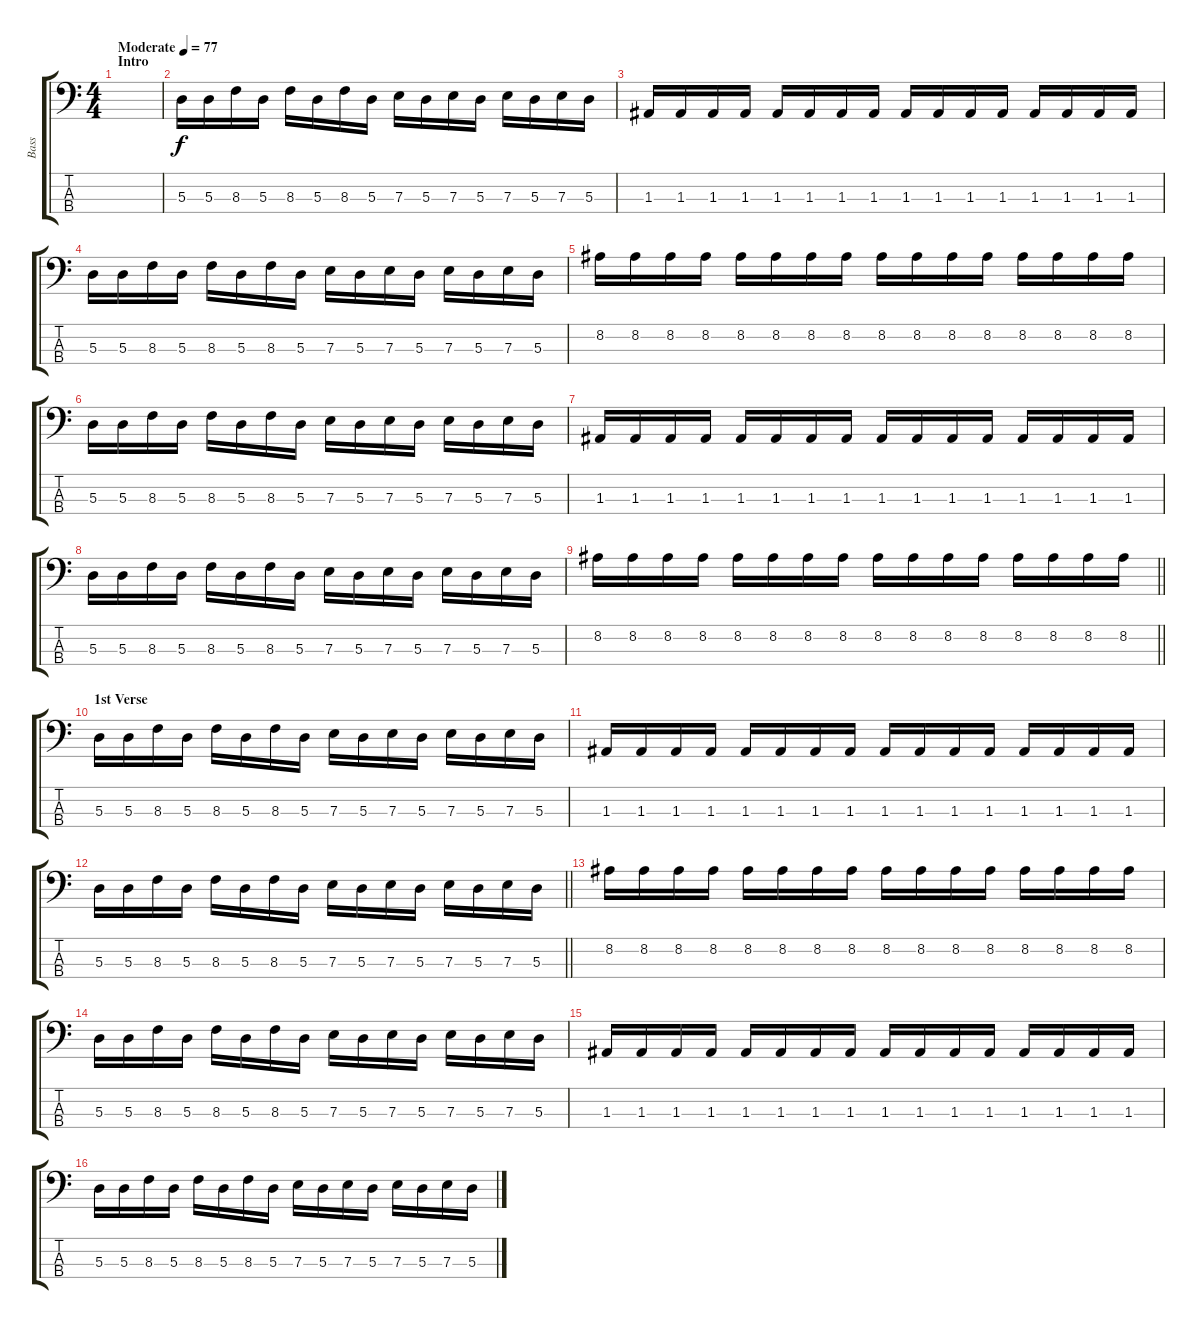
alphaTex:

\track ("Bass" "Bass") {instrument electricbassfinger}
\staff {score tabs}
\tuning (G2 D2 A1 D1) {hide}
\ts (4 4)
\section ("" "Intro")
\tempo (77 "Moderate")
\clef f4
\ks c
|
5.3.16 5.3.16 8.3.16 5.3.16 8.3.16 5.3.16 8.3.16 5.3.16 7.3.16 5.3.16 7.3.16 5.3.16 7.3.16 5.3.16 7.3.16 5.3.16 |
1.3.16 1.3.16 1.3.16 1.3.16 1.3.16 1.3.16 1.3.16 1.3.16 1.3.16 1.3.16 1.3.16 1.3.16 1.3.16 1.3.16 1.3.16 1.3.16 |
5.3.16 5.3.16 8.3.16 5.3.16 8.3.16 5.3.16 8.3.16 5.3.16 7.3.16 5.3.16 7.3.16 5.3.16 7.3.16 5.3.16 7.3.16 5.3.16 |
8.2.16 8.2.16 8.2.16 8.2.16 8.2.16 8.2.16 8.2.16 8.2.16 8.2.16 8.2.16 8.2.16 8.2.16 8.2.16 8.2.16 8.2.16 8.2.16 |
5.3.16 5.3.16 8.3.16 5.3.16 8.3.16 5.3.16 8.3.16 5.3.16 7.3.16 5.3.16 7.3.16 5.3.16 7.3.16 5.3.16 7.3.16 5.3.16 |
1.3.16 1.3.16 1.3.16 1.3.16 1.3.16 1.3.16 1.3.16 1.3.16 1.3.16 1.3.16 1.3.16 1.3.16 1.3.16 1.3.16 1.3.16 1.3.16 |
5.3.16 5.3.16 8.3.16 5.3.16 8.3.16 5.3.16 8.3.16 5.3.16 7.3.16 5.3.16 7.3.16 5.3.16 7.3.16 5.3.16 7.3.16 5.3.16 |
\barLineRight lightlight
8.2.16 8.2.16 8.2.16 8.2.16 8.2.16 8.2.16 8.2.16 8.2.16 8.2.16 8.2.16 8.2.16 8.2.16 8.2.16 8.2.16 8.2.16 8.2.16 |
\section ("" "1st Verse")
5.3.16 5.3.16 8.3.16 5.3.16 8.3.16 5.3.16 8.3.16 5.3.16 7.3.16 5.3.16 7.3.16 5.3.16 7.3.16 5.3.16 7.3.16 5.3.16 |
1.3.16 1.3.16 1.3.16 1.3.16 1.3.16 1.3.16 1.3.16 1.3.16 1.3.16 1.3.16 1.3.16 1.3.16 1.3.16 1.3.16 1.3.16 1.3.16 |
\barLineRight lightlight
5.3.16 5.3.16 8.3.16 5.3.16 8.3.16 5.3.16 8.3.16 5.3.16 7.3.16 5.3.16 7.3.16 5.3.16 7.3.16 5.3.16 7.3.16 5.3.16 |
8.2.16 8.2.16 8.2.16 8.2.16 8.2.16 8.2.16 8.2.16 8.2.16 8.2.16 8.2.16 8.2.16 8.2.16 8.2.16 8.2.16 8.2.16 8.2.16 |
5.3.16 5.3.16 8.3.16 5.3.16 8.3.16 5.3.16 8.3.16 5.3.16 7.3.16 5.3.16 7.3.16 5.3.16 7.3.16 5.3.16 7.3.16 5.3.16 |
1.3.16 1.3.16 1.3.16 1.3.16 1.3.16 1.3.16 1.3.16 1.3.16 1.3.16 1.3.16 1.3.16 1.3.16 1.3.16 1.3.16 1.3.16 1.3.16 |
5.3.16 5.3.16 8.3.16 5.3.16 8.3.16 5.3.16 8.3.16 5.3.16 7.3.16 5.3.16 7.3.16 5.3.16 7.3.16 5.3.16 7.3.16 5.3.16
